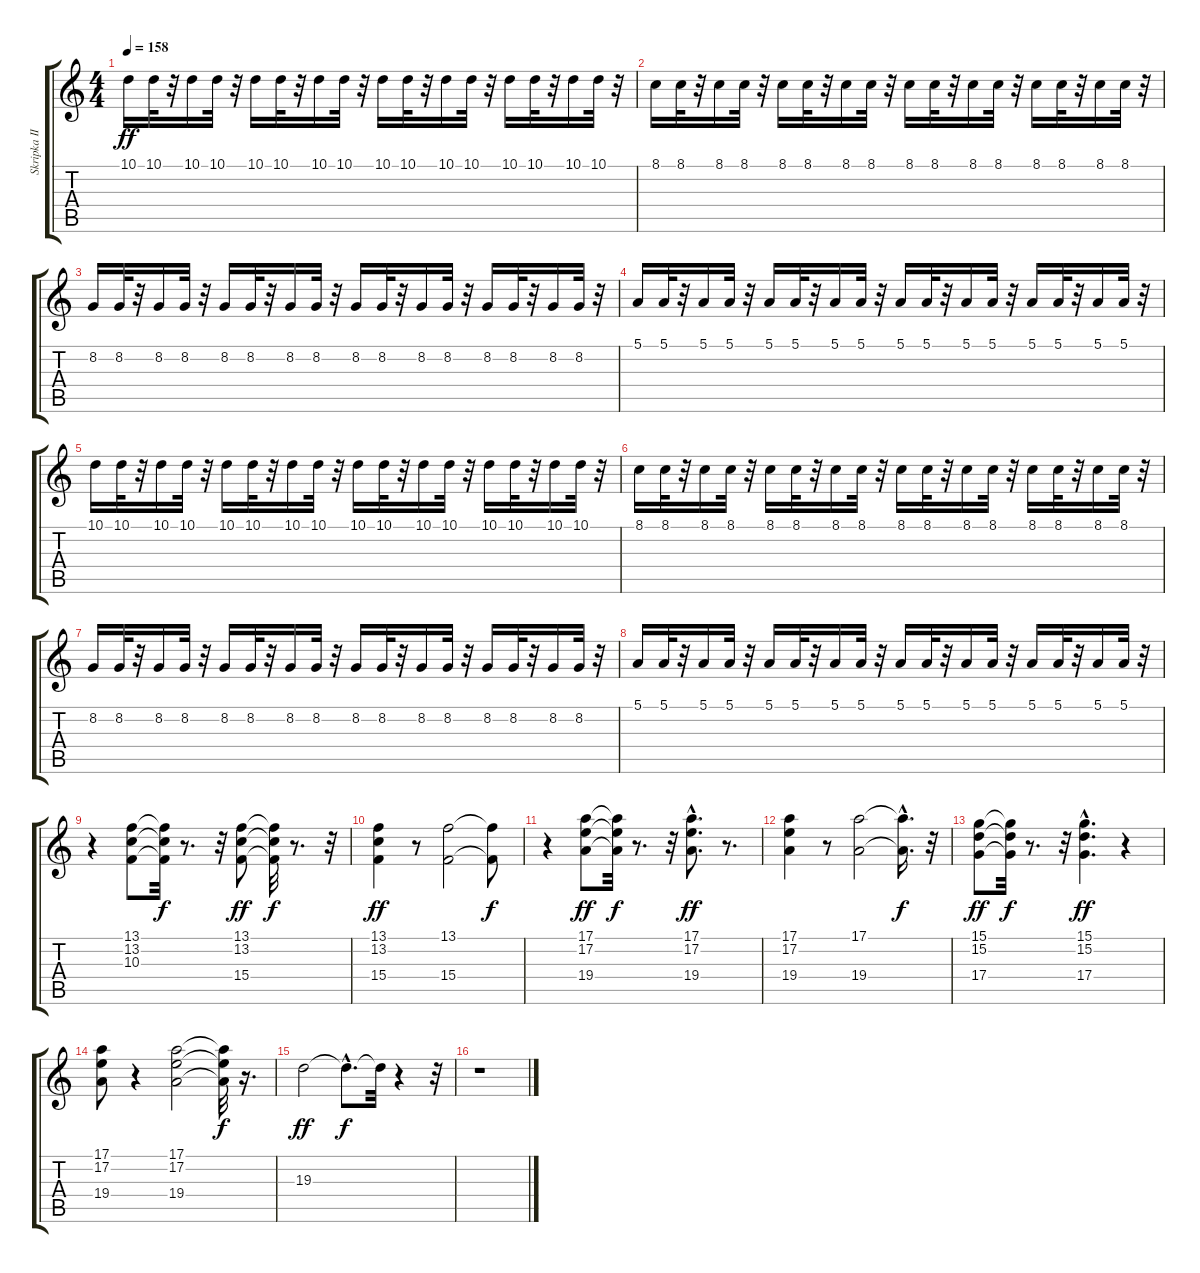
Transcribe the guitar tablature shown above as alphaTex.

\track ("Skripka II" "Skripka II") {instrument viola}
\staff {score tabs}
\tuning (E4 B3 G3 D3 A2 E2) {hide}
\ts (4 4)
\tempo 158
\clef g2
\ks c
10.1.16{dy ff} 10.1.32 r.32 10.1.16 10.1.32 r.32 10.1.16 10.1.32 r.32 10.1.16 10.1.32 r.32 10.1.16 10.1.32 r.32 10.1.16 10.1.32 r.32 10.1.16 10.1.32 r.32 10.1.16 10.1.32 r.32 |
8.1.16 8.1.32 r.32 8.1.16 8.1.32 r.32 8.1.16 8.1.32 r.32 8.1.16 8.1.32 r.32 8.1.16 8.1.32 r.32 8.1.16 8.1.32 r.32 8.1.16 8.1.32 r.32 8.1.16 8.1.32 r.32 |
8.2.16 8.2.32 r.32 8.2.16 8.2.32 r.32 8.2.16 8.2.32 r.32 8.2.16 8.2.32 r.32 8.2.16 8.2.32 r.32 8.2.16 8.2.32 r.32 8.2.16 8.2.32 r.32 8.2.16 8.2.32 r.32 |
5.1.16 5.1.32 r.32 5.1.16 5.1.32 r.32 5.1.16 5.1.32 r.32 5.1.16 5.1.32 r.32 5.1.16 5.1.32 r.32 5.1.16 5.1.32 r.32 5.1.16 5.1.32 r.32 5.1.16 5.1.32 r.32 |
10.1.16 10.1.32 r.32 10.1.16 10.1.32 r.32 10.1.16 10.1.32 r.32 10.1.16 10.1.32 r.32 10.1.16 10.1.32 r.32 10.1.16 10.1.32 r.32 10.1.16 10.1.32 r.32 10.1.16 10.1.32 r.32 |
8.1.16 8.1.32 r.32 8.1.16 8.1.32 r.32 8.1.16 8.1.32 r.32 8.1.16 8.1.32 r.32 8.1.16 8.1.32 r.32 8.1.16 8.1.32 r.32 8.1.16 8.1.32 r.32 8.1.16 8.1.32 r.32 |
8.2.16 8.2.32 r.32 8.2.16 8.2.32 r.32 8.2.16 8.2.32 r.32 8.2.16 8.2.32 r.32 8.2.16 8.2.32 r.32 8.2.16 8.2.32 r.32 8.2.16 8.2.32 r.32 8.2.16 8.2.32 r.32 |
5.1.16 5.1.32 r.32 5.1.16 5.1.32 r.32 5.1.16 5.1.32 r.32 5.1.16 5.1.32 r.32 5.1.16 5.1.32 r.32 5.1.16 5.1.32 r.32 5.1.16 5.1.32 r.32 5.1.16 5.1.32 r.32 |
r.4 (13.1 13.2 10.3).8 (13.1{t} 13.2{t} 10.3{t}).32{dy f} r.8{d} r.32 (13.1 13.2 15.4).8{dy ff} (13.1{t} 13.2{t} 15.4{t}).32{dy f} r.8{d} r.32 |
(13.1 13.2 15.4).4{dy ff} r.8 (13.1 15.4).2 (13.1{t} 15.4{t}).8{dy f} |
r.4 (17.1 17.2 19.4).8{dy ff} (17.1{t} 17.2{t} 19.4{t}).32{dy f} r.8{d} r.32 (17.1{hac} 17.2{hac} 19.4{hac}).8{d dy ff} r.8{d} |
(17.1 17.2 19.4).4 r.8 (17.1 19.4).2 (17.1{hac t} 19.4{hac t}).16{d dy f} r.32 |
(15.1 15.2 17.4).8{dy ff} (15.1{t} 15.2{t} 17.4{t}).32{dy f} r.8{d} r.32 (15.1{hac} 15.2{hac} 17.4{hac}).4{d dy ff} r.4 |
(17.1 17.2 19.4).8 r.4 (17.1 17.2 19.4).2 (17.1{t} 17.2{t} 19.4{t}).32{dy f} r.16{d} |
19.3.2{dy ff} 19.3{hac t}.8{d dy f} 19.3{t}.32 r.4 r.32 |
r.1
